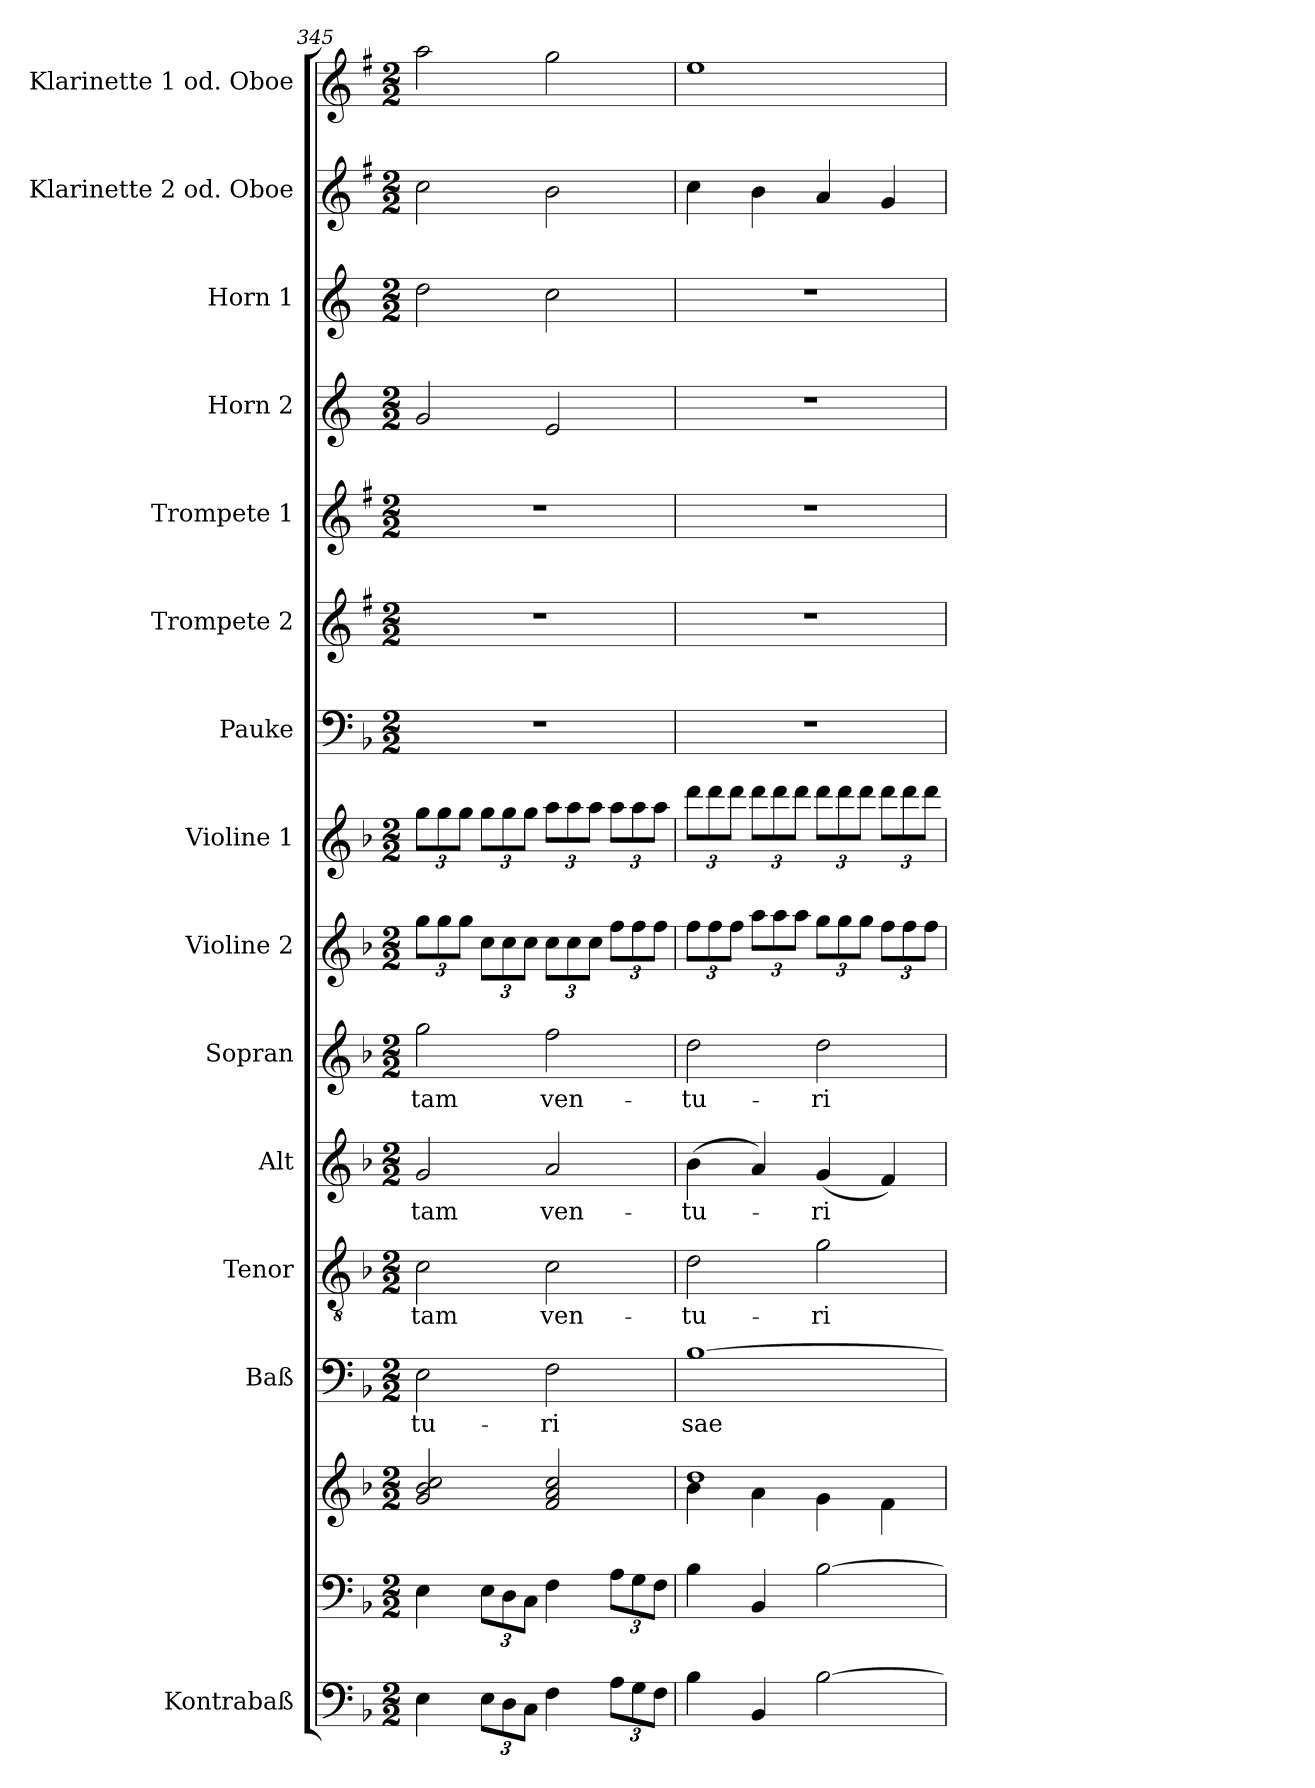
**kern	**kern	**kern	**kern	**text	**kern	**text	**kern	**text	**kern	**text	**kern	**kern	**kern	**kern	**kern	**kern	**kern	**kern	**kern
*part15	*part14	*part14	*part13	*part13	*part12	*part12	*part11	*part11	*part10	*part10	*part9	*part8	*part7	*part6	*part5	*part4	*part3	*part2	*part1
*staff16	*staff15	*staff14	*staff13	*staff13	*staff12	*staff12	*staff11	*staff11	*staff10	*staff10	*staff9	*staff8	*staff7	*staff6	*staff5	*staff4	*staff3	*staff2	*staff1
*I"Kontrabaß	*	*	*I"Baß	*	*I"Tenor	*	*I"Alt	*	*I"Sopran	*	*I"Violine 2	*I"Violine 1	*I"Pauke	*I"Trompete 2	*I"Trompete 1	*I"Horn 2	*I"Horn 1	*I"Klarinette 2 od. Oboe	*I"Klarinette 1 od. Oboe
*	*	*	*	*	*	*	*	*	*	*	*	*	*	*I'Tpt	*I'Tpt	*I'Hn	*I'Hn	*	*
!!LO:PB:g=z
*clefF4	*clefF4	*clefG2	*clefF4	*	*clefGv2	*	*clefG2	*	*clefG2	*	*clefG2	*clefG2	*clefF4	*clefG2	*clefG2	*clefG2	*clefG2	*clefG2	*clefG2
*ITrd7c12	*	*	*	*	*	*	*	*	*	*	*	*	*	*ITrd1c2	*ITrd1c2	*ITrd4c7	*ITrd4c7	*ITrd1c2	*ITrd1c2
*k[b-]	*k[b-]	*k[b-]	*k[b-]	*	*k[b-]	*	*k[b-]	*	*k[b-]	*	*k[b-]	*k[b-]	*k[b-]	*k[b-]	*k[b-]	*k[b-]	*k[b-]	*k[b-]	*k[b-]
*F:	*F:	*F:	*F:	*	*F:	*	*F:	*	*F:	*	*F:	*F:	*F:	*F:	*F:	*F:	*F:	*F:	*F:
*M2/2	*M2/2	*M2/2	*M2/2	*	*M2/2	*	*M2/2	*	*M2/2	*	*M2/2	*M2/2	*M2/2	*M2/2	*M2/2	*M2/2	*M2/2	*M2/2	*M2/2
=345	=345	=345	=345	=345	=345	=345	=345	=345	=345	=345	=345	=345	=345	=345	=345	=345	=345	=345	=345
!	!	!	!	!LO:LY:b	!	!LO:LY:b	!	!LO:LY:b	!	!LO:LY:b	!	!	!	!	!	!	!	!	!
*	*	*	*	*	*	*	*	*	*	*	*Xbrackettup	*Xbrackettup	*	*	*	*	*	*	*
4EE\	4E\	2g/ 2b-/ 2cc/	2E\	-tu-	2c\	-tam	2g/	-tam	2gg\	-tam	12gg\L	12gg\L	1r	1r	1r	2c/	2g\	2b-\	2gg\
.	.	.	.	.	.	.	.	.	.	.	12gg\	12gg\	.	.	.	.	.	.	.
.	.	.	.	.	.	.	.	.	.	.	12gg\J	12gg\J	.	.	.	.	.	.	.
12EE\L	12E\L	.	.	.	.	.	.	.	.	.	12cc\L	12gg\L	.	.	.	.	.	.	.
12DD\	12D\	.	.	.	.	.	.	.	.	.	12cc\	12gg\	.	.	.	.	.	.	.
12CC\J	12C\J	.	.	.	.	.	.	.	.	.	12cc\J	12gg\J	.	.	.	.	.	.	.
!	!	!	!	!LO:LY:b	!	!LO:LY:b	!	!LO:LY:b	!	!LO:LY:b	!	!	!	!	!	!	!	!	!
4FF\	4F\	2f/ 2a/ 2cc/	2F\	-ri	2c\	ven-	2a/	ven-	2ff\	ven-	12cc\L	12aa\L	.	.	.	2A/	2f\	2a\	2ff\
.	.	.	.	.	.	.	.	.	.	.	12cc\	12aa\	.	.	.	.	.	.	.
.	.	.	.	.	.	.	.	.	.	.	12cc\J	12aa\J	.	.	.	.	.	.	.
12AA\L	12A\L	.	.	.	.	.	.	.	.	.	12ff\L	12aa\L	.	.	.	.	.	.	.
12GG\	12G\	.	.	.	.	.	.	.	.	.	12ff\	12aa\	.	.	.	.	.	.	.
12FF\J	12F\J	.	.	.	.	.	.	.	.	.	12ff\J	12aa\J	.	.	.	.	.	.	.
=346	=346	=346	=346	=346	=346	=346	=346	=346	=346	=346	=346	=346	=346	=346	=346	=346	=346	=346	=346
*	*	*^	*	*	*	*	*	*	*	*	*	*	*	*	*	*	*	*	*
!	!	!	!	!	!LO:LY:b	!	!LO:LY:b	!	!LO:LY:b	!	!LO:LY:b	!	!	!	!	!	!	!	!	!
4BB-\	4B-\	1dd	4b-\	[1B-	sae-	2d\	-tu-	(>4b-\	-tu-	2dd\	-tu-	12ff\L	12ddd\L	1r	1r	1r	1r	1r	4b-\	1dd
.	.	.	.	.	.	.	.	.	.	.	.	12ff\	12ddd\	.	.	.	.	.	.	.
.	.	.	.	.	.	.	.	.	.	.	.	12ff\J	12ddd\J	.	.	.	.	.	.	.
4BBB-/	4BB-/	.	4a\	.	.	.	.	4a/)	.	.	.	12aa\L	12ddd\L	.	.	.	.	.	4a\	.
.	.	.	.	.	.	.	.	.	.	.	.	12aa\	12ddd\	.	.	.	.	.	.	.
.	.	.	.	.	.	.	.	.	.	.	.	12aa\J	12ddd\J	.	.	.	.	.	.	.
!	!	!	!	!	!	!	!LO:LY:b	!	!LO:LY:b	!	!LO:LY:b	!	!	!	!	!	!	!	!	!
[2BB-\	[2B-\	.	4g\	.	.	2g\	-ri	(<4g/	-ri	2dd\	-ri	12gg\L	12ddd\L	.	.	.	.	.	4g/	.
.	.	.	.	.	.	.	.	.	.	.	.	12gg\	12ddd\	.	.	.	.	.	.	.
.	.	.	.	.	.	.	.	.	.	.	.	12gg\J	12ddd\J	.	.	.	.	.	.	.
.	.	.	4f\	.	.	.	.	4f/)	.	.	.	12ff\L	12ddd\L	.	.	.	.	.	4f/	.
.	.	.	.	.	.	.	.	.	.	.	.	12ff\	12ddd\	.	.	.	.	.	.	.
.	.	.	.	.	.	.	.	.	.	.	.	12ff\J	12ddd\J	.	.	.	.	.	.	.
*	*	*v	*v	*	*	*	*	*	*	*	*	*	*	*	*	*	*	*	*	*
=	=	=	=	=	=	=	=	=	=	=	=	=	=	=	=	=	=	=	=
*-	*-	*-	*-	*-	*-	*-	*-	*-	*-	*-	*-	*-	*-	*-	*-	*-	*-	*-	*-
